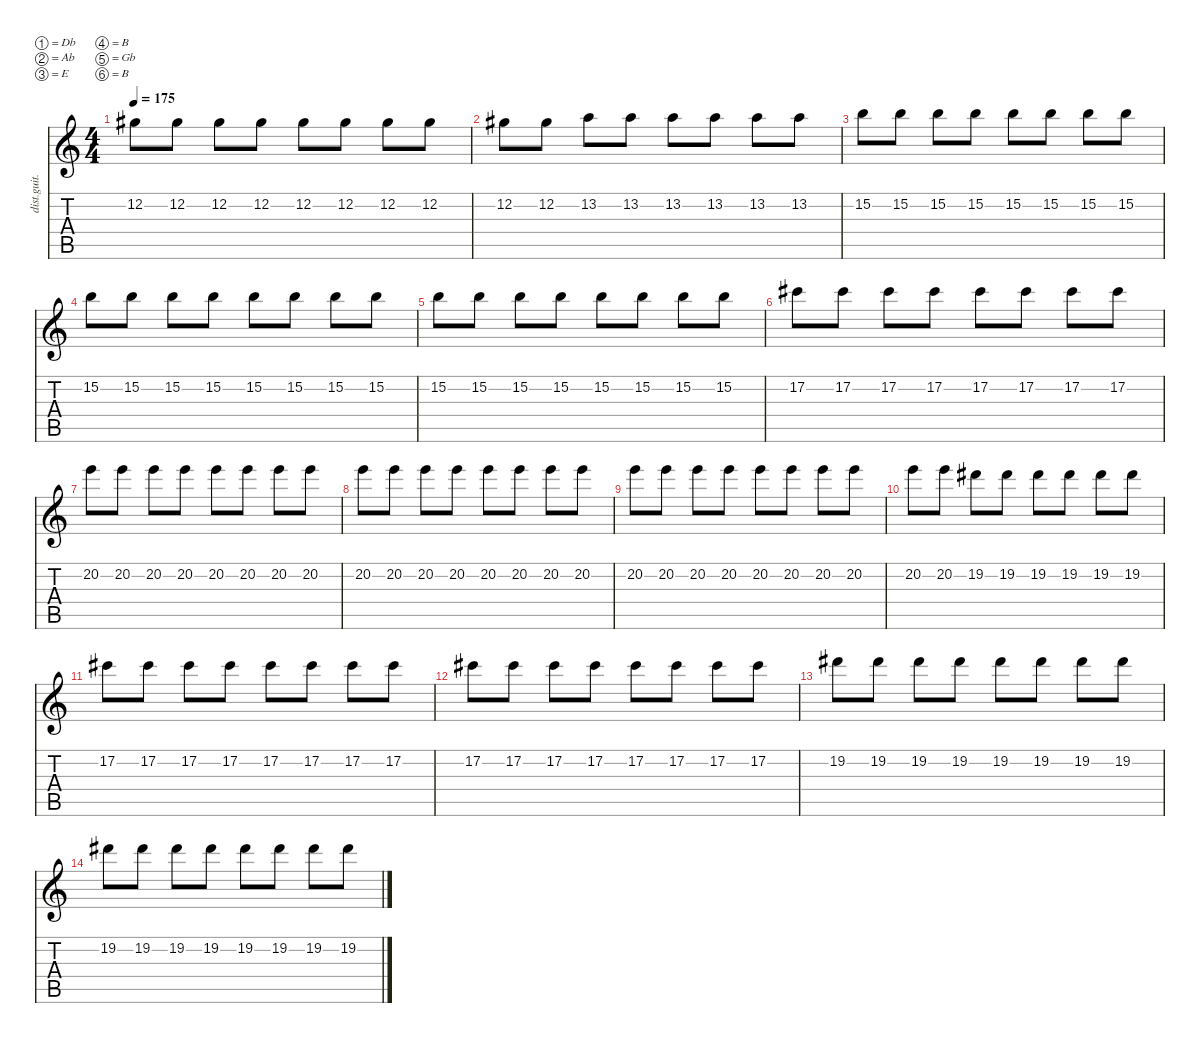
\defaultSystemsLayout 4
\hideDynamics
\bracketExtendMode nobrackets
\otherSystemsTrackNameOrientation horizontal
\track ("lead" "dist.guit.") {instrument distortionguitar}
\staff {score tabs}
\tuning (Db4 Ab3 E3 B2 Gb2 B1)
\ts (4 4)
\tempo 175
\clef g2
\ks c
12.2{acc #}.8{dy mf beam Down} 12.2{acc #}.8{beam Down} 12.2{acc #}.8{beam Down} 12.2{acc #}.8{beam Down} 12.2{acc #}.8{beam Down} 12.2{acc #}.8{beam Down} 12.2{acc #}.8{beam Down} 12.2{acc #}.8{beam Down} |
12.2{acc #}.8{beam Down} 12.2{acc #}.8{beam Down} 13.2.8{beam Down} 13.2.8{beam Down} 13.2.8{beam Down} 13.2.8{beam Down} 13.2.8{beam Down} 13.2.8{beam Down} |
15.2.8{beam Down} 15.2.8{beam Down} 15.2.8{beam Down} 15.2.8{beam Down} 15.2.8{beam Down} 15.2.8{beam Down} 15.2.8{beam Down} 15.2.8{beam Down} |
15.2.8{beam Down} 15.2.8{beam Down} 15.2.8{beam Down} 15.2.8{beam Down} 15.2.8{beam Down} 15.2.8{beam Down} 15.2.8{beam Down} 15.2.8{beam Down} |
15.2.8{beam Down} 15.2.8{beam Down} 15.2.8{beam Down} 15.2.8{beam Down} 15.2.8{beam Down} 15.2.8{beam Down} 15.2.8{beam Down} 15.2.8{beam Down} |
17.2{acc #}.8{beam Down} 17.2{acc #}.8{beam Down} 17.2{acc #}.8{beam Down} 17.2{acc #}.8{beam Down} 17.2{acc #}.8{beam Down} 17.2{acc #}.8{beam Down} 17.2{acc #}.8{beam Down} 17.2{acc #}.8{beam Down} |
20.2.8{beam Down} 20.2.8{beam Down} 20.2.8{beam Down} 20.2.8{beam Down} 20.2.8{beam Down} 20.2.8{beam Down} 20.2.8{beam Down} 20.2.8{beam Down} |
20.2.8{beam Down} 20.2.8{beam Down} 20.2.8{beam Down} 20.2.8{beam Down} 20.2.8{beam Down} 20.2.8{beam Down} 20.2.8{beam Down} 20.2.8{beam Down} |
20.2.8{beam Down} 20.2.8{beam Down} 20.2.8{beam Down} 20.2.8{beam Down} 20.2.8{beam Down} 20.2.8{beam Down} 20.2.8{beam Down} 20.2.8{beam Down} |
20.2.8{beam Down} 20.2.8{beam Down} 19.2{acc #}.8{beam Down} 19.2{acc #}.8{beam Down} 19.2{acc #}.8{beam Down} 19.2{acc #}.8{beam Down} 19.2{acc #}.8{beam Down} 19.2{acc #}.8{beam Down} |
17.2{acc #}.8{beam Down} 17.2{acc #}.8{beam Down} 17.2{acc #}.8{beam Down} 17.2{acc #}.8{beam Down} 17.2{acc #}.8{beam Down} 17.2{acc #}.8{beam Down} 17.2{acc #}.8{beam Down} 17.2{acc #}.8{beam Down} |
17.2{acc #}.8{beam Down} 17.2{acc #}.8{beam Down} 17.2{acc #}.8{beam Down} 17.2{acc #}.8{beam Down} 17.2{acc #}.8{beam Down} 17.2{acc #}.8{beam Down} 17.2{acc #}.8{beam Down} 17.2{acc #}.8{beam Down} |
19.2{acc #}.8{beam Down} 19.2{acc #}.8{beam Down} 19.2{acc #}.8{beam Down} 19.2{acc #}.8{beam Down} 19.2{acc #}.8{beam Down} 19.2{acc #}.8{beam Down} 19.2{acc #}.8{beam Down} 19.2{acc #}.8{beam Down} |
19.2{acc #}.8{beam Down} 19.2{acc #}.8{beam Down} 19.2{acc #}.8{beam Down} 19.2{acc #}.8{beam Down} 19.2{acc #}.8{beam Down} 19.2{acc #}.8{beam Down} 19.2{acc #}.8{beam Down} 19.2{acc #}.8{beam Down}
